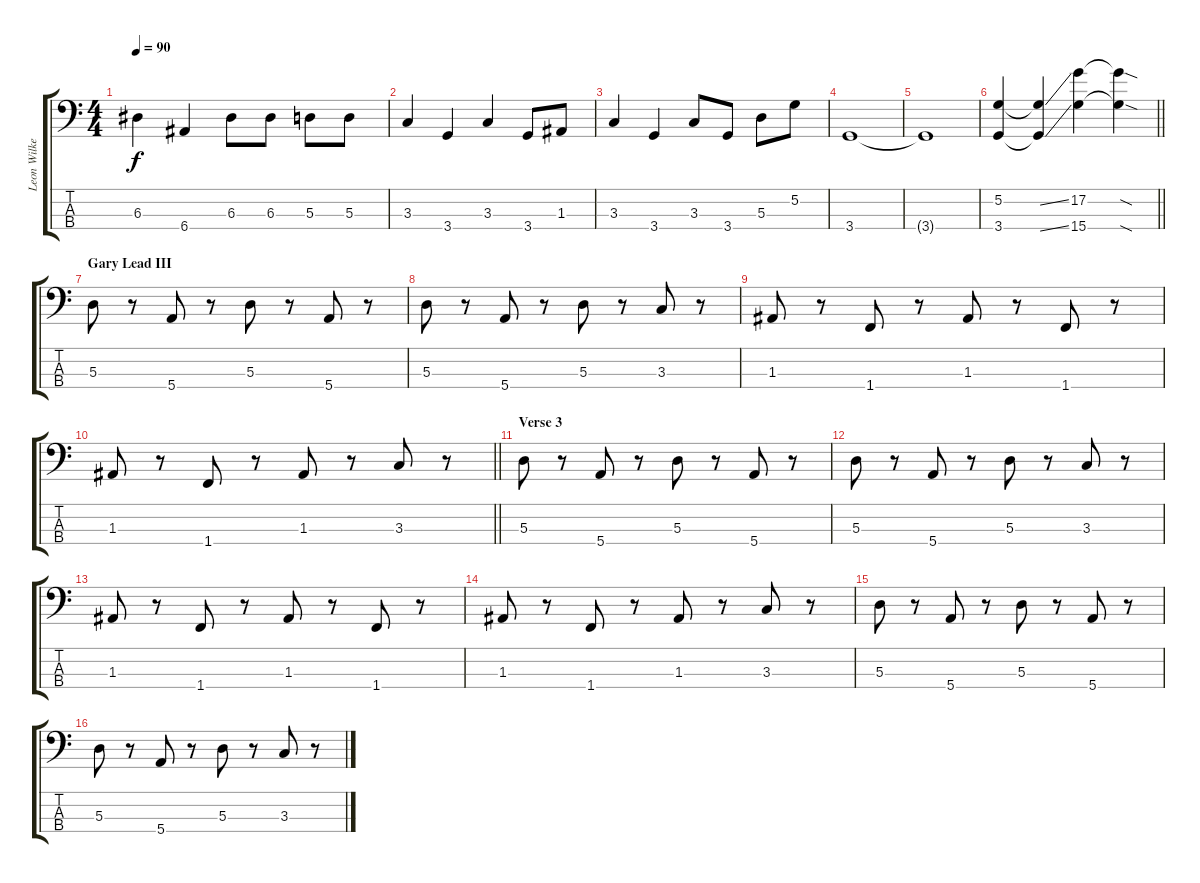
\track ("Leon Wilkeson (Bass Guitar)" "Leon Wilke") {instrument electricbasspick}
\staff {score tabs}
\tuning (G2 D2 A1 E1) {hide}
\ts (4 4)
\tempo 90
\clef f4
\ks c
6.3.4{dy f} 6.4.4 6.3.8 6.3.8 5.3.8 5.3.8 |
3.3.4 3.4.4 3.3.4 3.4.8 1.3.8 |
3.3.4 3.4.4 3.3.8 3.4.8 5.3.8 5.2.8 |
3.4.1 |
3.4{t}.1 |
\barLineRight lightlight
(5.2 3.4).4 (5.2{ss t} 3.4{ss t}).4 (17.2 15.4).4 (17.2{sod t} 15.4{sod t}).4 |
\section ("" "Gary Lead III")
5.3.8 r.8 5.4.8 r.8 5.3.8 r.8 5.4.8 r.8 |
5.3.8 r.8 5.4.8 r.8 5.3.8 r.8 3.3.8 r.8 |
1.3.8 r.8 1.4.8 r.8 1.3.8 r.8 1.4.8 r.8 |
\barLineRight lightlight
1.3.8 r.8 1.4.8 r.8 1.3.8 r.8 3.3.8 r.8 |
\section ("" "Verse 3")
5.3.8 r.8 5.4.8 r.8 5.3.8 r.8 5.4.8 r.8 |
5.3.8 r.8 5.4.8 r.8 5.3.8 r.8 3.3.8 r.8 |
1.3.8 r.8 1.4.8 r.8 1.3.8 r.8 1.4.8 r.8 |
1.3.8 r.8 1.4.8 r.8 1.3.8 r.8 3.3.8 r.8 |
5.3.8 r.8 5.4.8 r.8 5.3.8 r.8 5.4.8 r.8 |
5.3.8 r.8 5.4.8 r.8 5.3.8 r.8 3.3.8 r.8
